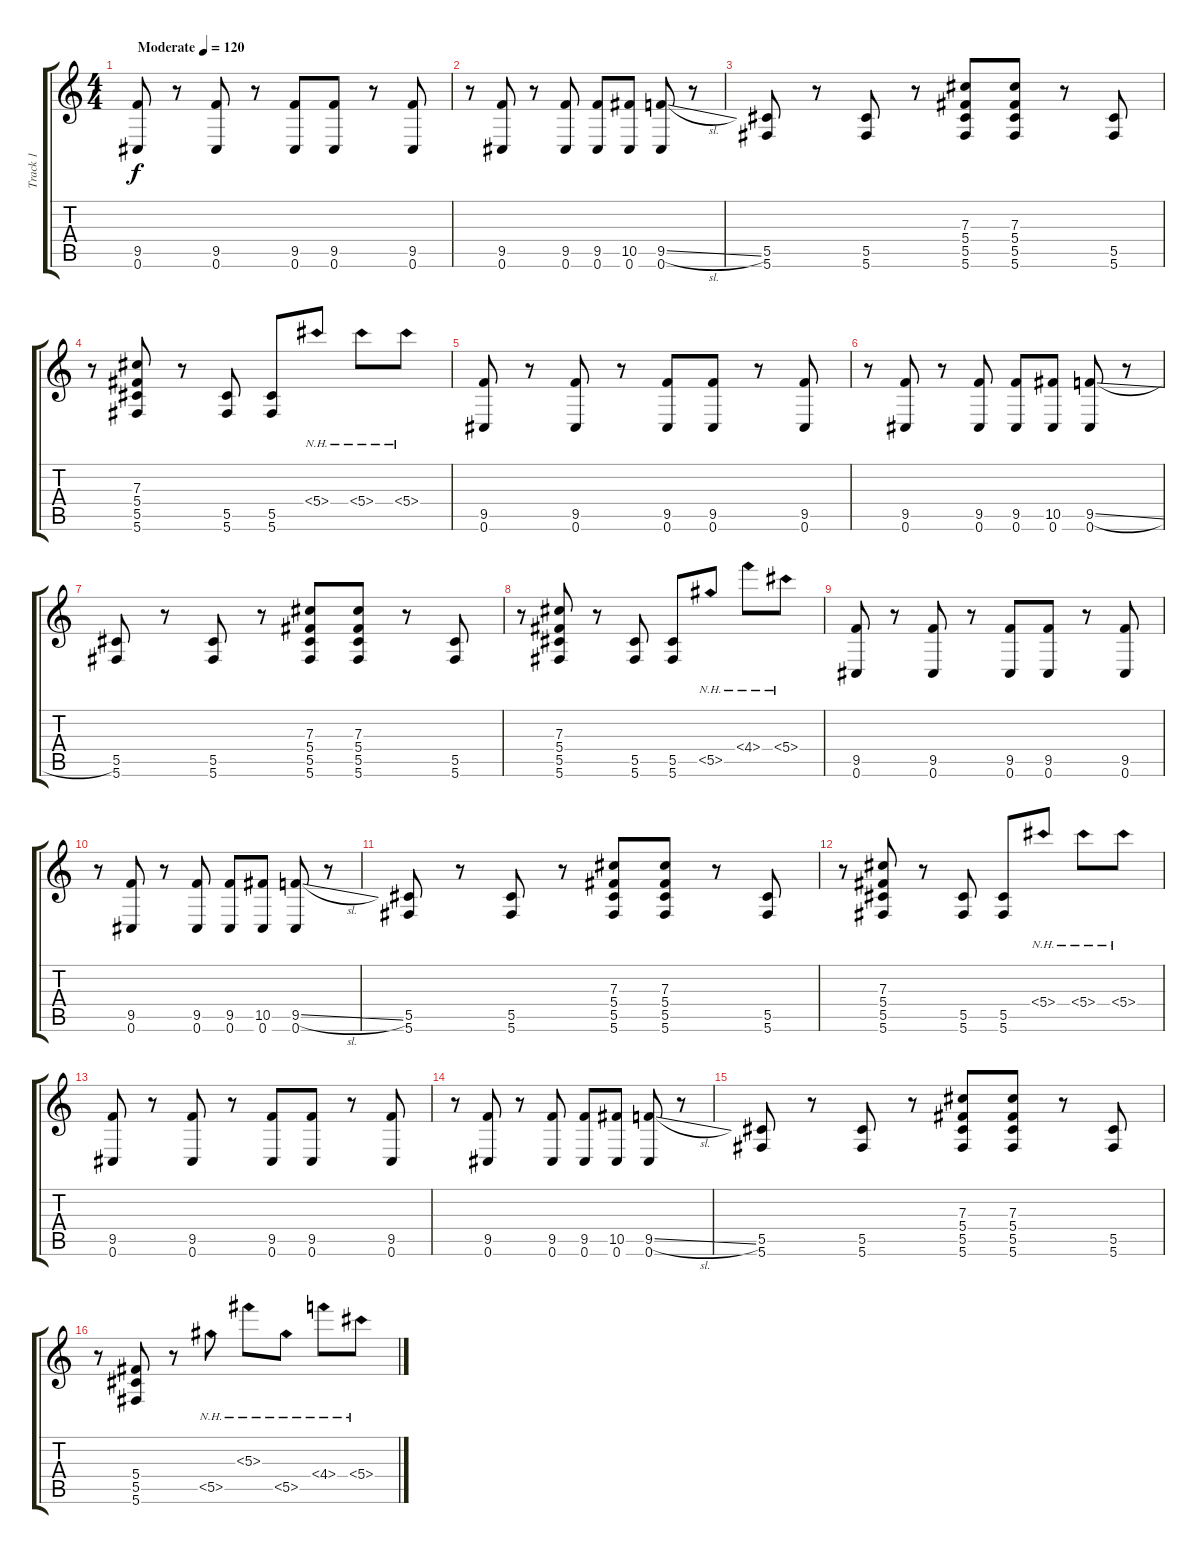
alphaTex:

\track ("Track 1" "Track 1") {instrument distortionguitar}
\staff {score tabs}
\tuning (Eb4 Bb3 Gb3 Db3 Ab2 Db2) {hide}
\ts (4 4)
\tempo (120 "Moderate")
\clef g2
\ks c
(9.5 0.6).8{dy f instrument distortionguitar} r.8 (9.5 0.6).8 r.8 (9.5 0.6).8 (9.5 0.6).8 r.8 (9.5 0.6).8 |
r.8 (9.5 0.6).8 r.8 (9.5 0.6).8 (9.5 0.6).8 (10.5 0.6).8 (9.5{sl} 0.6).8 r.8 |
(5.5 5.6).8 r.8 (5.5 5.6).8 r.8 (7.3 5.4 5.5 5.6).8 (7.3 5.4 5.5 5.6).8 r.8 (5.5 5.6).8 |
r.8 (7.3 5.4 5.5 5.6).8 r.8 (5.5 5.6).8 (5.5 5.6).8 5.4{nh}.8 5.4{nh}.8 5.4{nh}.8 |
(9.5 0.6).8 r.8 (9.5 0.6).8 r.8 (9.5 0.6).8 (9.5 0.6).8 r.8 (9.5 0.6).8 |
r.8 (9.5 0.6).8 r.8 (9.5 0.6).8 (9.5 0.6).8 (10.5 0.6).8 (9.5{sl} 0.6).8 r.8 |
(5.5 5.6).8 r.8 (5.5 5.6).8 r.8 (7.3 5.4 5.5 5.6).8 (7.3 5.4 5.5 5.6).8 r.8 (5.5 5.6).8 |
r.8 (7.3 5.4 5.5 5.6).8 r.8 (5.5 5.6).8 (5.5 5.6).8 5.5{nh}.8 4.4{nh}.8 5.4{nh}.8 |
(9.5 0.6).8 r.8 (9.5 0.6).8 r.8 (9.5 0.6).8 (9.5 0.6).8 r.8 (9.5 0.6).8 |
r.8 (9.5 0.6).8 r.8 (9.5 0.6).8 (9.5 0.6).8 (10.5 0.6).8 (9.5{sl} 0.6).8 r.8 |
(5.5 5.6).8 r.8 (5.5 5.6).8 r.8 (7.3 5.4 5.5 5.6).8 (7.3 5.4 5.5 5.6).8 r.8 (5.5 5.6).8 |
r.8 (7.3 5.4 5.5 5.6).8 r.8 (5.5 5.6).8 (5.5 5.6).8 5.4{nh}.8 5.4{nh}.8 5.4{nh}.8 |
(9.5 0.6).8 r.8 (9.5 0.6).8 r.8 (9.5 0.6).8 (9.5 0.6).8 r.8 (9.5 0.6).8 |
r.8 (9.5 0.6).8 r.8 (9.5 0.6).8 (9.5 0.6).8 (10.5 0.6).8 (9.5{sl} 0.6).8 r.8 |
(5.5 5.6).8 r.8 (5.5 5.6).8 r.8 (7.3 5.4 5.5 5.6).8 (7.3 5.4 5.5 5.6).8 r.8 (5.5 5.6).8 |
r.8 (5.4 5.5 5.6).8 r.8 5.5{nh}.8 5.3{nh}.8 5.5{nh}.8 4.4{nh}.8 5.4{nh}.8
